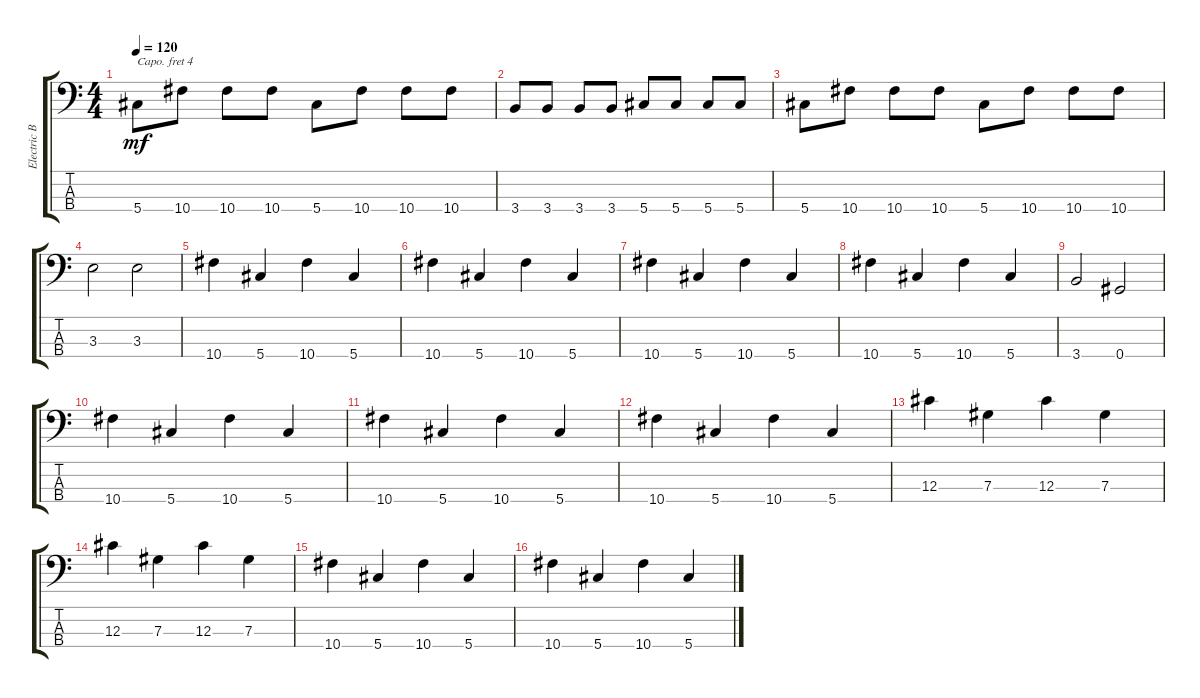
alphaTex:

\track ("Electric Bass" "Electric B") {instrument electricbassfinger}
\staff {score tabs}
\capo 4
\tuning (G2 D2 A1 E1) {hide}
\ts (4 4)
\tempo 120
\clef f4
\ks c
5.4.8{dy mf} 10.4.8 10.4.8 10.4.8 5.4.8 10.4.8 10.4.8 10.4.8 |
3.4.8 3.4.8 3.4.8 3.4.8 5.4.8 5.4.8 5.4.8 5.4.8 |
5.4.8 10.4.8 10.4.8 10.4.8 5.4.8 10.4.8 10.4.8 10.4.8 |
3.3.2 3.3.2 |
10.4.4 5.4.4 10.4.4 5.4.4 |
10.4.4 5.4.4 10.4.4 5.4.4 |
10.4.4 5.4.4 10.4.4 5.4.4 |
10.4.4 5.4.4 10.4.4 5.4.4 |
3.4.2 0.4.2 |
10.4.4 5.4.4 10.4.4 5.4.4 |
10.4.4 5.4.4 10.4.4 5.4.4 |
10.4.4 5.4.4 10.4.4 5.4.4 |
12.3.4 7.3.4 12.3.4 7.3.4 |
12.3.4 7.3.4 12.3.4 7.3.4 |
10.4.4 5.4.4 10.4.4 5.4.4 |
10.4.4 5.4.4 10.4.4 5.4.4
